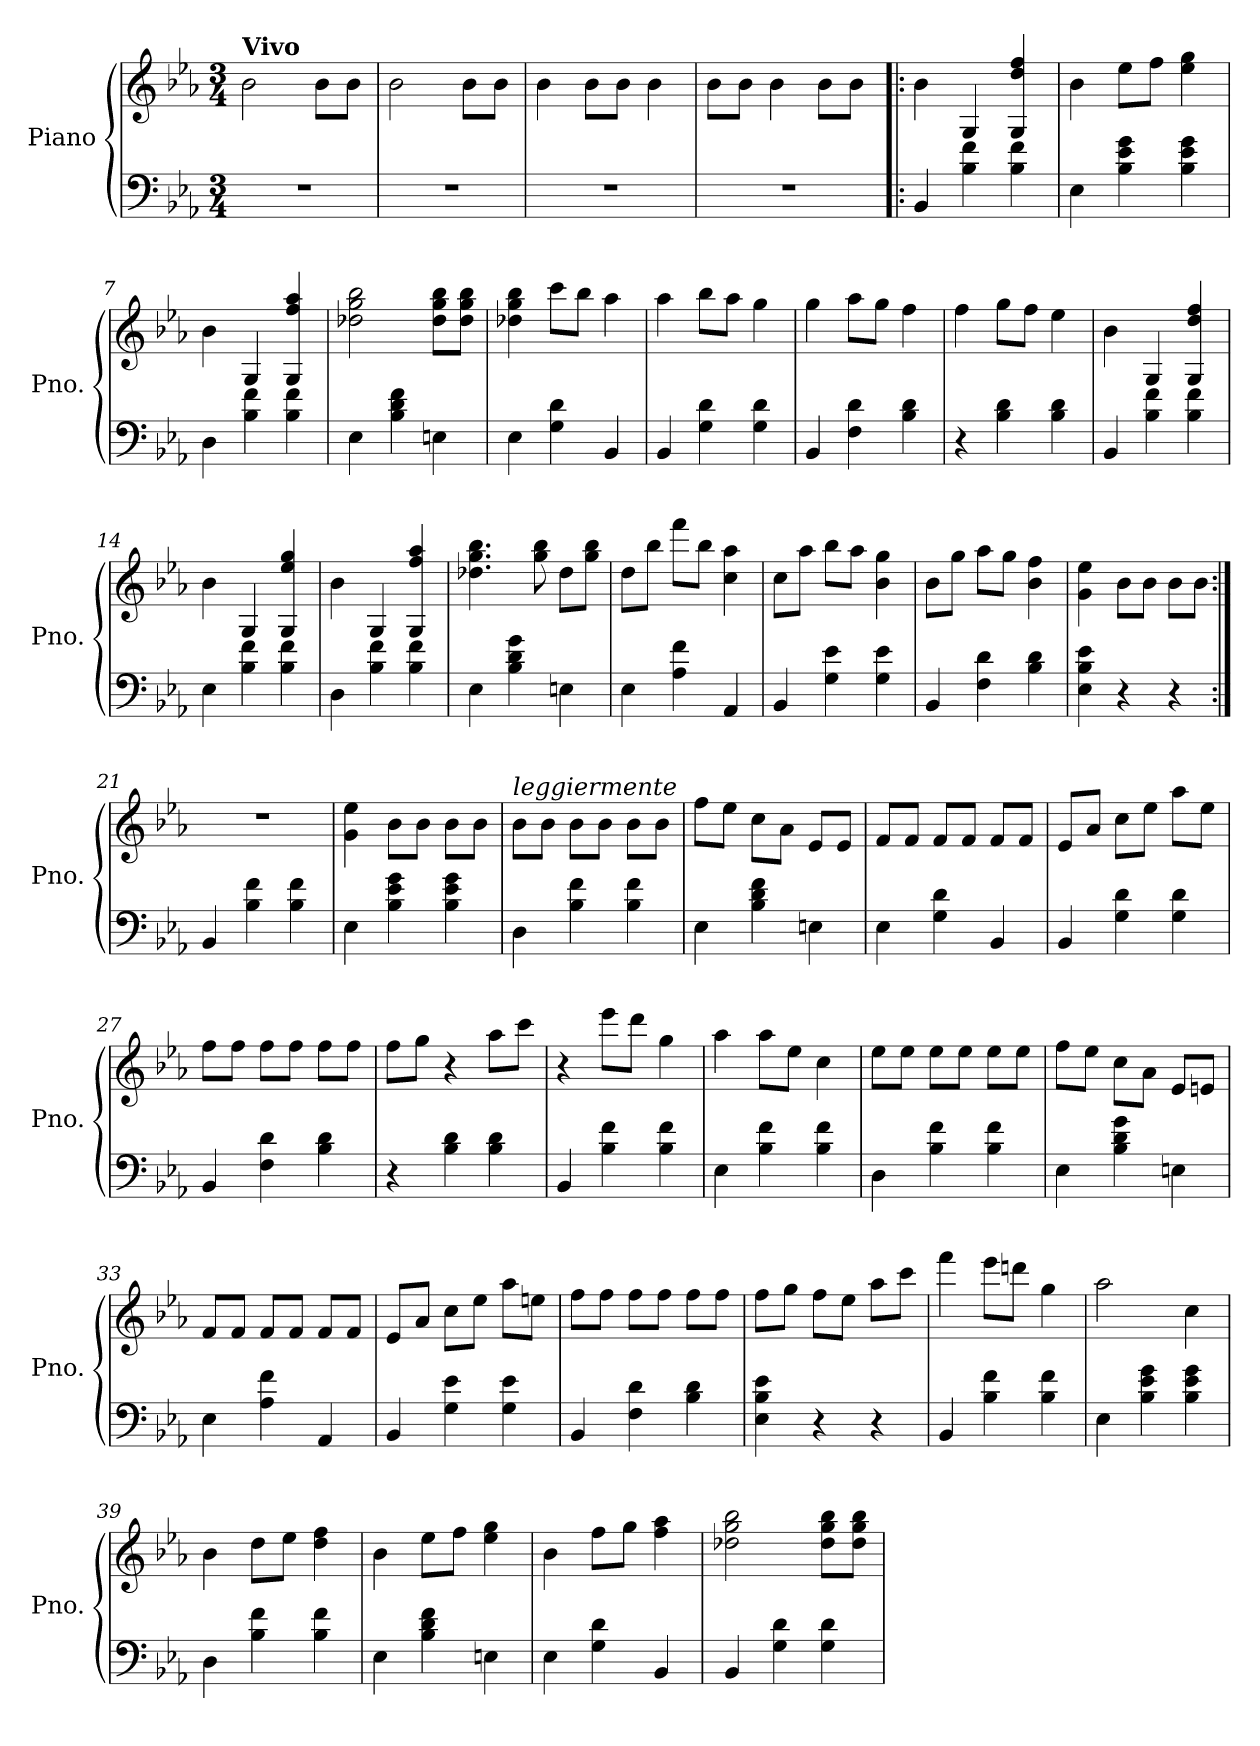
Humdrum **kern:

**kern	**kern
*part1	*part1
*staff2	*staff1
*I"Piano	*
*I'Pno.	*
*clefF4	*clefG2
*k[b-e-a-]	*k[b-e-a-]
*M3/4	*M3/4
=1	=1
!	!LO:TX:a:B:t=Vivo
2.r	2b-\
.	8b-\L
.	8b-\J
=2	=2
2.r	2b-\
.	8b-\L
.	8b-\J
=3	=3
2.r	4b-\
.	8b-\L
.	8b-\J
.	4b-\
=4	=4
2.r	8b-\L
.	8b-\J
.	4b-\
.	8b-\L
.	8b-\J
=5!|:	=5!|:
4BB-/	4b-\
4B-\ 4f\	4G/
4B-\ 4f\	4G/ 4dd/ 4ff/
=6	=6
4E-\	4b-\
4B-\ 4e-\ 4g\	8ee-\L
.	8ff\J
4B-\ 4e-\ 4g\	4ee-\ 4gg\
=7	=7
4D\	4b-\
4B-\ 4f\	4G/
4B-\ 4f\	4G/ 4ff/ 4aa-/
=8	=8
4E-\	2dd-X\ 2gg\ 2bb-\
4B-\ 4d\ 4f\	.
4En\	8dd-\ 8gg\ 8bb-\L
.	8dd-\ 8gg\ 8bb-\J
!!LO:LB:g=z
=9	=9
4E-\	4dd-X\ 4gg\ 4bb-\
4G\ 4d\	8ccc\L
.	8bb-\J
4BB-/	4aa-\
=10	=10
4BB-/	4aa-\
4G\ 4d\	8bb-\L
.	8aa-\J
4G\ 4d\	4gg\
=11	=11
4BB-/	4gg\
4F\ 4d\	8aa-\L
.	8gg\J
4B-\ 4d\	4ff\
=12	=12
4r	4ff\
4B-\ 4d\	8gg\L
.	8ff\J
4B-\ 4d\	4ee-\
=13	=13
4BB-/	4b-\
4B-\ 4f\	4G/
4B-\ 4f\	4G/ 4dd/ 4ff/
=14	=14
4E-\	4b-\
4B-\ 4f\	4G/
4B-\ 4f\	4G/ 4ee-/ 4gg/
=15	=15
4D\	4b-\
4B-\ 4f\	4G/
4B-\ 4f\	4G/ 4ff/ 4aa-/
=16	=16
4E-\	4.dd-X\ 4.gg\ 4.bb-\
4B-\ 4d\ 4g\	.
.	8gg\ 8bb-\
4En\	8dd-\L
.	8gg\ 8bb-\J
!!LO:LB:g=z
=17	=17
4E-\	8dd\L
.	8bb-\J
4A-\ 4f\	8fff\L
.	8bb-\J
4AA-/	4cc\ 4aa-\
=18	=18
4BB-/	8cc\L
.	8aa-\J
4G\ 4e-\	8bb-\L
.	8aa-\J
4G\ 4e-\	4b-\ 4gg\
=19	=19
4BB-/	8b-\L
.	8gg\J
4F\ 4d\	8aa-\L
.	8gg\J
4B-\ 4d\	4b-\ 4ff\
=20	=20
4E-\ 4B-\ 4e-\	4g\ 4ee-\
4r	8b-\L
.	8b-\J
4r	8b-\L
.	8b-\J
=21:|!	=21:|!
4BB-/	2.r
4B-\ 4f\	.
4B-\ 4f\	.
=22	=22
4E-\	4g\ 4ee-\
4B-\ 4e-\ 4g\	8b-\L
.	8b-\J
4B-\ 4e-\ 4g\	8b-\L
.	8b-\J
=23	=23
!	!LO:TX:a:i:t=leggiermente
4D\	8b-\L
.	8b-\J
4B-\ 4f\	8b-\L
.	8b-\J
4B-\ 4f\	8b-\L
.	8b-\J
!!LO:LB:g=z
=24	=24
4E-\	8ff\L
.	8ee-\J
4B-\ 4d\ 4f\	8cc\L
.	8a-\J
4En\	8e-/L
.	8e-/J
=25	=25
4E-\	8f/L
.	8f/J
4G\ 4d\	8f/L
.	8f/J
4BB-/	8f/L
.	8f/J
=26	=26
4BB-/	8e-/L
.	8a-/J
4G\ 4d\	8cc\L
.	8ee-\J
4G\ 4d\	8aa-\L
.	8ee-\J
=27	=27
4BB-/	8ff\L
.	8ff\J
4F\ 4d\	8ff\L
.	8ff\J
4B-\ 4d\	8ff\L
.	8ff\J
=28	=28
4r	8ff\L
.	8gg\J
4B-\ 4d\	4r
4B-\ 4d\	8aa-\L
.	8ccc\J
=29	=29
4BB-/	4r
4B-\ 4f\	8eee-\L
.	8ddd\J
4B-\ 4f\	4gg\
=30	=30
4E-\	4aa-\
4B-\ 4f\	8aa-\L
.	8ee-\J
4B-\ 4f\	4cc\
!!LO:LB:g=z
=31	=31
4D\	8ee-\L
.	8ee-\J
4B-\ 4f\	8ee-\L
.	8ee-\J
4B-\ 4f\	8ee-\L
.	8ee-\J
=32	=32
4E-\	8ff\L
.	8ee-\J
4B-\ 4d\ 4g\	8cc\L
.	8a-\J
4En\	8e-/L
.	8en/J
=33	=33
4E-\	8f/L
.	8f/J
4A-\ 4f\	8f/L
.	8f/J
4AA-/	8f/L
.	8f/J
=34	=34
4BB-/	8e-/L
.	8a-/J
4G\ 4e-\	8cc\L
.	8ee-\J
4G\ 4e-\	8aa-\L
.	8een\J
=35	=35
4BB-/	8ff\L
.	8ff\J
4F\ 4d\	8ff\L
.	8ff\J
4B-\ 4d\	8ff\L
.	8ff\J
=36	=36
4E-\ 4B-\ 4e-\	8ff\L
.	8gg\J
4r	8ff\L
.	8ee-\J
4r	8aa-\L
.	8ccc\J
!!LO:PB:g=z
=37	=37
4BB-/	4fff\
4B-\ 4f\	8eee-\L
.	8dddn\J
4B-\ 4f\	4gg\
=38	=38
4E-\	2aa-\
4B-\ 4e-\ 4g\	.
4B-\ 4e-\ 4g\	4cc\
=39	=39
4D\	4b-\
4B-\ 4f\	8dd\L
.	8ee-\J
4B-\ 4f\	4dd\ 4ff\
=40	=40
4E-\	4b-\
4B-\ 4d\ 4f\	8ee-\L
.	8ff\J
4En\	4ee-\ 4gg\
=41	=41
4E-\	4b-\
4G\ 4d\	8ff\L
.	8gg\J
4BB-/	4ff\ 4aa-\
=42	=42
4BB-/	2dd-X\ 2gg\ 2bb-\
4G\ 4d\	.
4G\ 4d\	8dd-\ 8gg\ 8bb-\L
.	8dd-\ 8gg\ 8bb-\J
=	=
*-	*-
